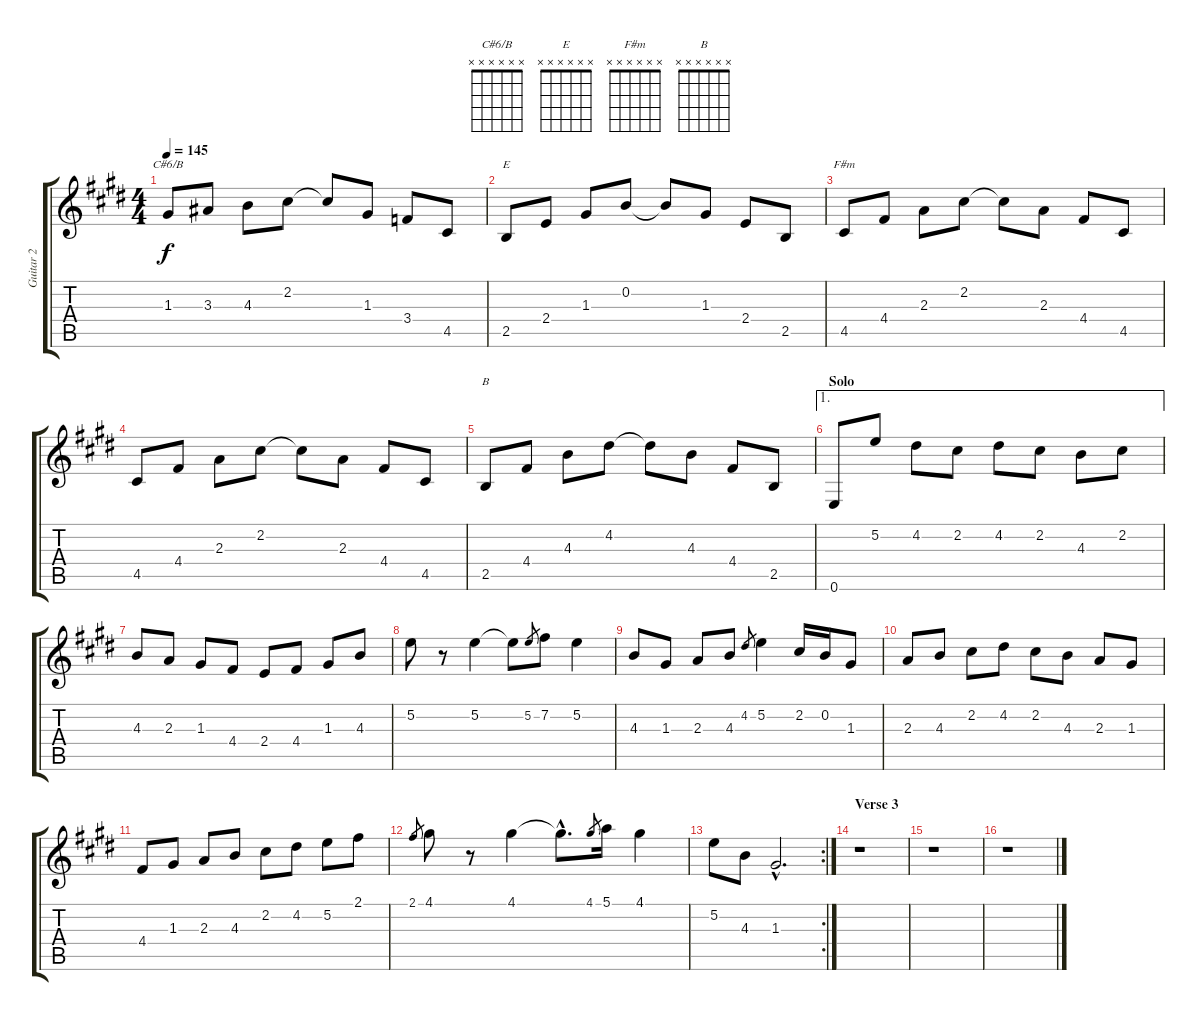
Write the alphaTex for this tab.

\track ("Guitar 2" "Guitar 2") {instrument distortionguitar}
\staff {score tabs}
\tuning (E4 B3 G3 D3 A2 E2) {hide}
\chord ("C#6/B" x x x x x x)
\chord ("E" x x x x x x)
\chord ("F#m" x x x x x x)
\chord ("B" x x x x x x)
\ts (4 4)
\tempo 145
\clef g2
\ks e
1.3.8{ch "C#6/B" dy f} 3.3.8 4.3.8 2.2.8 2.2{t}.8 1.3.8 3.4.8 4.5.8 |
2.5.8{ch "E"} 2.4.8 1.3.8 0.2.8 0.2{t}.8 1.3.8 2.4.8 2.5.8 |
4.5.8{ch "F#m"} 4.4.8 2.3.8 2.2.8 2.2{t}.8 2.3.8 4.4.8 4.5.8 |
4.5.8 4.4.8 2.3.8 2.2.8 2.2{t}.8 2.3.8 4.4.8 4.5.8 |
2.5.8{ch "B"} 4.4.8 4.3.8 4.2.8 4.2{t}.8 4.3.8 4.4.8 2.5.8 |
\ae 1
\section ("" "Solo")
0.6.8{volume 13} 5.2.8 4.2.8 2.2.8 4.2.8 2.2.8 4.3.8 2.2.8 |
4.3.8 2.3.8 1.3.8 4.4.8 2.4.8 4.4.8 1.3.8 4.3.8 |
5.2.8 r.8 5.2.4 5.2{t}.8 5.2.8{gr} 7.2.8 5.2.4 |
4.3.8 1.3.8 2.3.8 4.3.8 4.2.8{gr} 5.2.4 2.2.16 0.2.16 1.3.8 |
2.3.8 4.3.8 2.2.8 4.2.8 2.2.8 4.3.8 2.3.8 1.3.8 |
4.4.8 1.3.8 2.3.8 4.3.8 2.2.8 4.2.8 5.2.8 2.1.8 |
2.1.8{gr} 4.1.8 r.8 4.1.4 4.1{hac t}.8{d} 4.1.8{gr} 5.1.16 4.1.4 |
\rc 2
5.2.8 4.3.8 1.3{hac}.2{d} |
\section ("" "Verse 3")
r.1{volume 10} |
r.1 |
r.1
